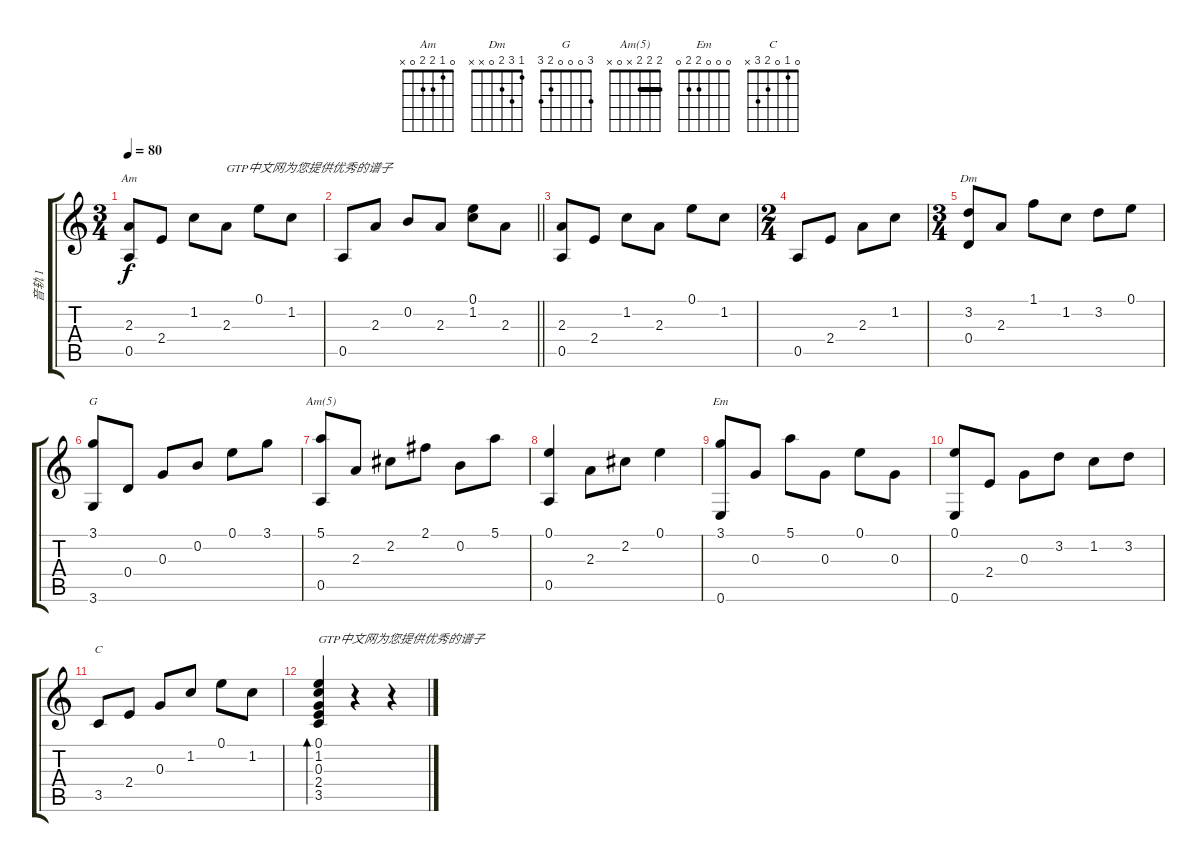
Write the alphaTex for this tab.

\track ("音轨 1" "音轨 1") {instrument acousticguitarsteel}
\staff {score tabs}
\tuning (E4 B3 G3 D3 A2 E2) {hide}
\chord ("Am" 0 1 2 2 0 x)
\chord ("Dm" 1 3 2 0 x x)
\chord ("G" 3 0 0 0 2 3)
\chord ("Am(5)" 2 2 2 x 0 x) {barre 2}
\chord ("Em" 0 0 0 2 2 0)
\chord ("C" 0 1 0 2 3 x)
\ts (3 4)
\tempo 80
\clef g2
\ks c
(2.3 0.5).8{ch "Am" dy f} 2.4.8 1.2.8 2.3.8{txt "GTP中文网为您提供优秀的谱子"} 0.1.8 1.2.8 |
\barLineRight lightlight
0.5.8 2.3.8 0.2.8 2.3.8 (0.1 1.2).8 2.3.8 |
(2.3 0.5).8 2.4.8 1.2.8 2.3.8 0.1.8 1.2.8 |
\ts (2 4)
0.5.8 2.4.8 2.3.8 1.2.8 |
\ts (3 4)
(3.2 0.4).8{ch "Dm"} 2.3.8 1.1.8 1.2.8 3.2.8 0.1.8 |
(3.1 3.6).8{ch "G"} 0.4.8 0.3.8 0.2.8 0.1.8 3.1.8 |
(5.1 0.5).8{ch "Am(5)"} 2.3.8 2.2.8 2.1.8 0.2.8 5.1.8 |
(0.1 0.5).4 2.3.8 2.2.8 0.1.4 |
(3.1 0.6).8{ch "Em"} 0.3.8 5.1.8 0.3.8 0.1.8 0.3.8 |
(0.1 0.6).8 2.4.8 0.3.8 3.2.8 1.2.8 3.2.8 |
3.5.8{ch "C"} 2.4.8 0.3.8 1.2.8 0.1.8 1.2.8 |
(0.1 1.2 0.3 2.4 3.5).4{bd 240 txt "GTP中文网为您提供优秀的谱子"} r.4 r.4
